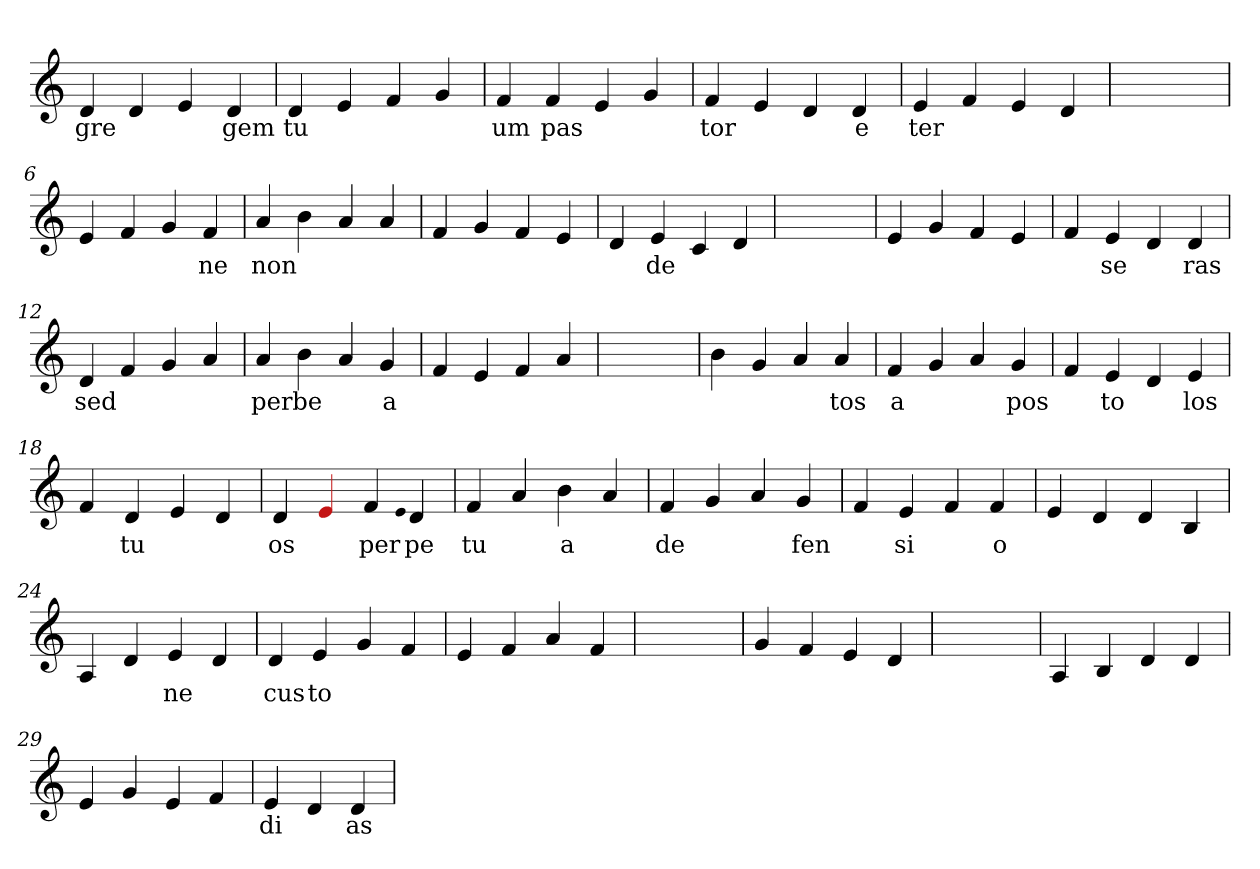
**kern	**text
*part1	*part1
*staff1	*staff1
*clefG2	*
=1	=1
4d	gre
4d	.
4e	.
4d	gem
=2	=2
4d	tu
4e	.
4f	.
4g	.
=3	=3
4f	um
4f	pas
4e	.
4g	.
=4	=4
4f	tor
4e	.
4d	.
4d	e
=5	=5
4e	ter
4f	.
4e	.
4d	.
=6	=6
1ryy	.
=6	=6
4e	.
4f	.
4g	.
4f	ne
=7	=7
4a	non
4b	.
4a	.
4a	.
=8	=8
4f	.
4g	.
4f	.
4e	.
=9	=9
4d	.
4e	de
4c	.
4d	.
=10	=10
1ryy	.
=10	=10
4e	.
4g	.
4f	.
4e	.
=11	=11
4f	.
4e	se
4d	.
4d	ras
=12	=12
4d	sed
4f	.
4g	.
4a	.
=13	=13
4a	per
4b	be
4a	.
4g	a
=14	=14
4f	.
4e	.
4f	.
4a	.
=15	=15
1ryy	.
=15	=15
4b	.
4g	.
4a	.
4a	tos
=16	=16
4f	a
4g	.
4a	.
4g	pos
=17	=17
4f	.
4e	to
4d	.
4e	los
=18	=18
4f	.
4d	tu
4e	.
4d	.
=19	=19
4d	os
4Re	.
4f	per
qqe	.
4d	pe
=20	=20
4f	tu
4a	.
4b	a
4a	.
=21	=21
4f	de
4g	.
4a	.
4g	fen
=22	=22
4f	.
4e	si
4f	.
4f	o
=23	=23
4e	.
4d	.
4d	.
4B	.
=24	=24
4A	.
4d	.
4e	ne
4d	.
=25	=25
4d	cus
4e	to
4g	.
4f	.
=26	=26
4e	.
4f	.
4a	.
4f	.
=27	=27
1ryy	.
=27	=27
4g	.
4f	.
4e	.
4d	.
=28	=28
1ryy	.
=28	=28
4A	.
4B	.
4d	.
4d	.
=29	=29
4e	.
4g	.
4e	.
4f	.
=30	=30
4e	di
4d	.
4d	as
=	=
*-	*-
